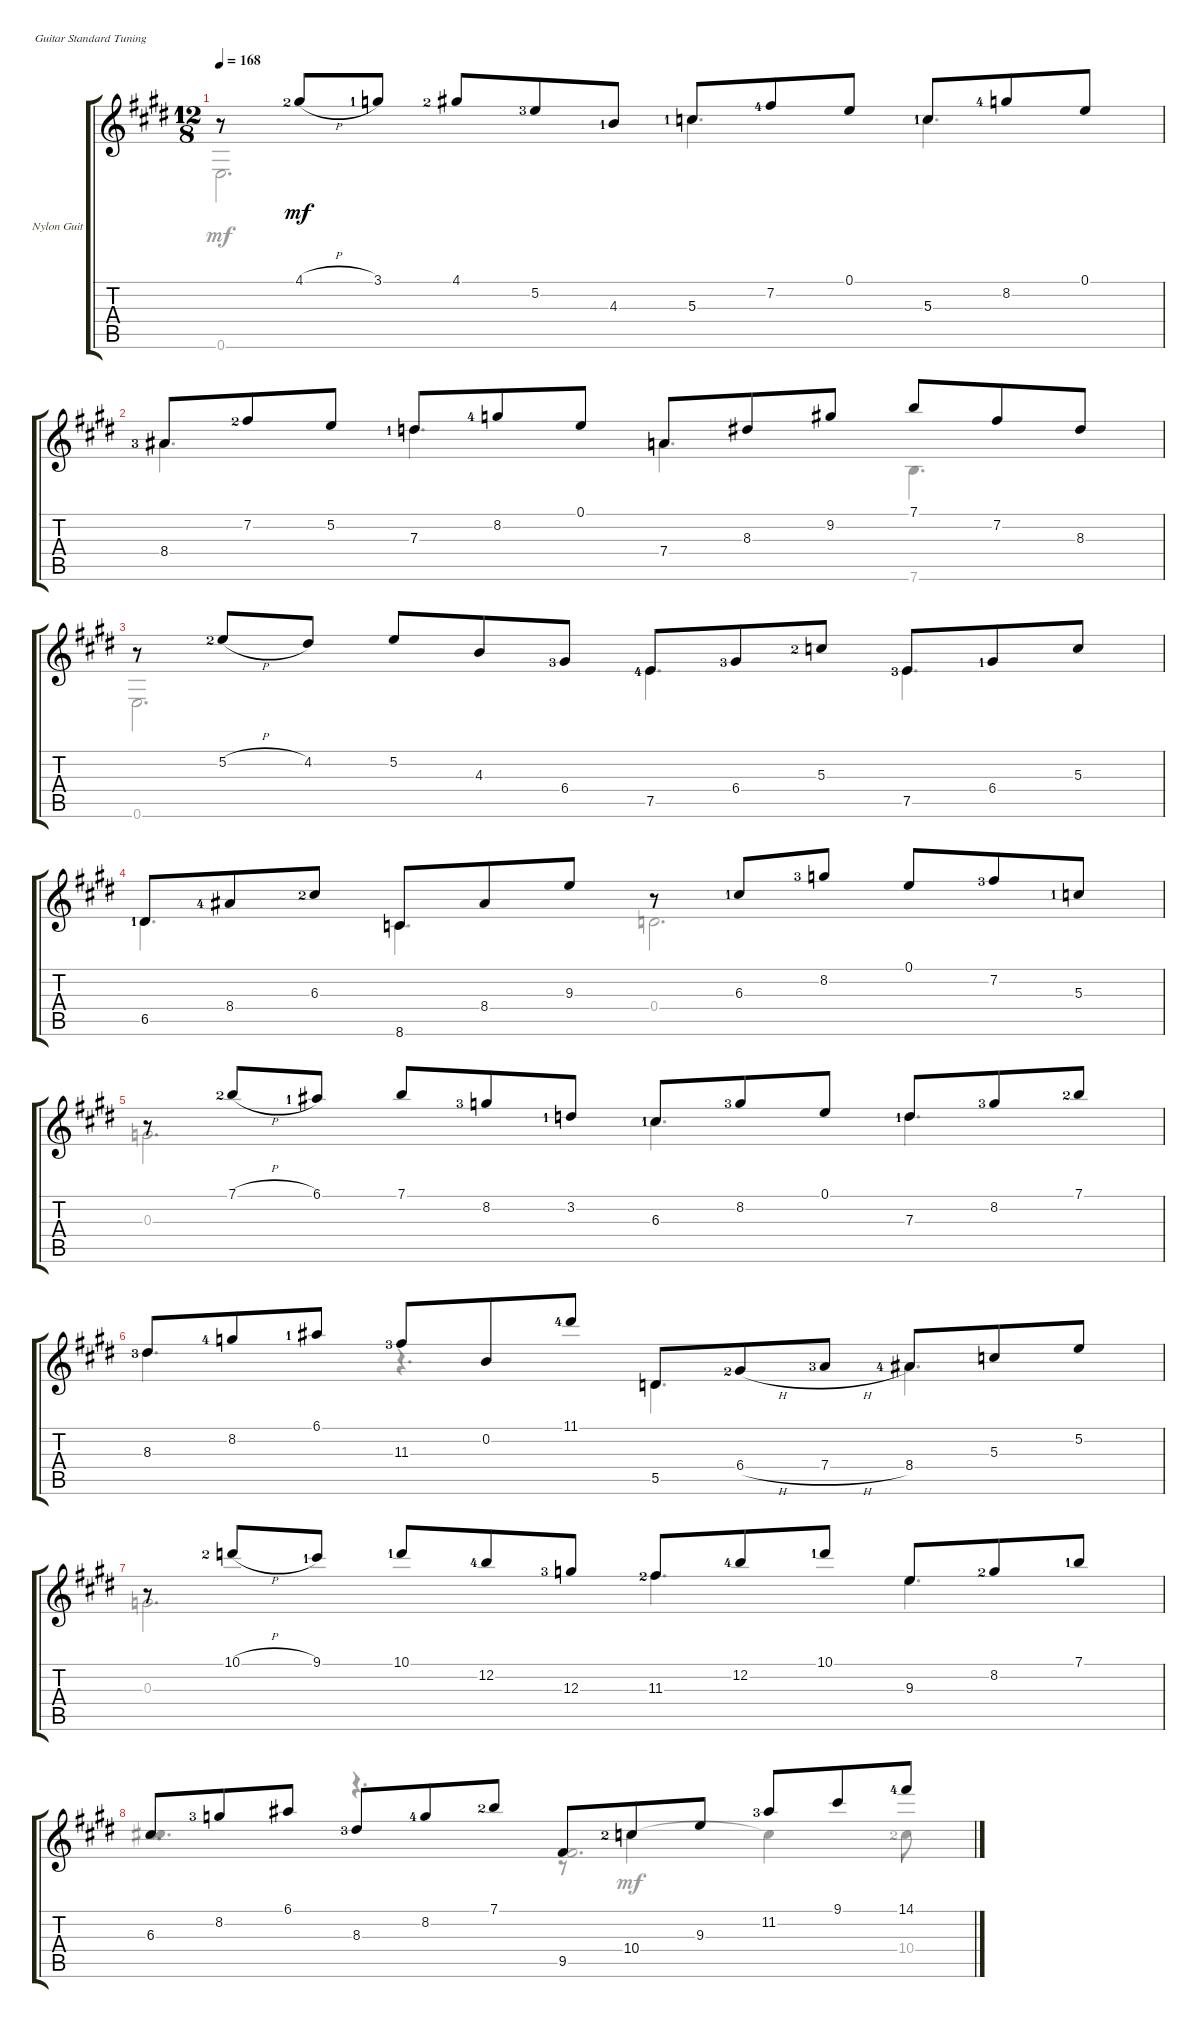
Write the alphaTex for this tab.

\defaultSystemsLayout 4
\bracketExtendMode groupsimilarinstruments
\firstSystemTrackNameOrientation horizontal
\otherSystemsTrackNameOrientation horizontal
\track ("Nylon Guitar" "Nylon Guit") {instrument acousticguitarsteel}
\staff {score tabs}
\tuning (E4 B3 G3 D3 A2 E2)
\voice
\ts (12 8)
\tempo 168
\clef g2
\scale
0.427061
\ks e
r.8{dy mf instrument acousticguitarsteel} 4.1{h lf 3}.8 3.1{lf 2}.8 4.1{lf 3}.8 5.2{lf 4}.8 4.3{lf 2}.8 5.3{lf 2}.8 7.2{lf 5}.8 0.1.8 5.3{lf 2}.8 8.2{lf 5}.8 0.1.8 |
\scale
0.417548 8.4{lf 4}.8 7.2{lf 3}.8 5.2.8 7.3{lf 2}.8 8.2{lf 5}.8 0.1.8 7.4.8 8.3.8 9.2.8 7.1.8 7.2.8 8.3.8 |
\scale
0.309075 r.8 5.2{h lf 3}.8 4.2.8 5.2.8 4.3.8 6.4{lf 4}.8 7.5{lf 5}.8 6.4{lf 4}.8 5.3{lf 3}.8 7.5{lf 4}.8 6.4{lf 2}.8 5.3.8 |
\scale
0.374663 6.5{lf 2}.8 8.4{lf 5}.8 6.3{lf 3}.8 8.6.8 8.4.8 9.3.8 r.8 6.3{lf 2}.8 8.2{lf 4}.8 0.1.8 7.2{lf 4}.8 5.3{lf 2}.8 |
\scale
0.316262 r.8 7.1{h lf 3}.8 6.1{lf 2}.8 7.1.8 8.2{lf 4}.8 3.2{lf 2}.8 6.3{lf 2}.8 8.2{lf 4}.8 0.1.8 7.3{lf 2}.8 8.2{lf 4}.8 7.1{lf 3}.8 |
\scale
0.315136 8.3{lf 4}.8 8.2{lf 5}.8 6.1{lf 2}.8 11.3{lf 4}.8 0.2.8 11.1{lf 5}.8 5.5.8 6.4{h lf 3}.8 7.4{h lf 4}.8 8.4{lf 5}.8 5.3.8 5.2.8 |
\scale
0.350703 r.8 10.1{h lf 3}.8 9.1{lf 2}.8 10.1{lf 2}.8 12.2{lf 5}.8 12.3{lf 4}.8 11.3{lf 3}.8 12.2{lf 5}.8 10.1{lf 2}.8 9.3.8 8.2{lf 3}.8 7.1{lf 2}.8 |
\scale
0.33416 6.3.8 8.2{lf 4}.8 6.1.8 8.3{lf 4}.8 8.2{lf 5}.8 7.1{lf 3}.8 9.5.8 10.4{lf 3}.8 9.3.8 11.2{lf 4}.8 9.1.8 14.1{lf 5}.8
\voice
\clef g2
\ottava regular
\simile none
\scale
0.427061
\ks e
0.6.2{d dy mf} 5.3{lf 2}.4{d} 5.3{lf 2}.4{d} |
\scale
0.417548 8.4{lf 4}.4{d} 7.3.4{d} 7.4.4{d} 7.6.4{d} |
\scale
0.309075 0.6.2{d} 7.5{lf 5}.4{d} 7.5{lf 4}.4{d} |
\scale
0.374663 6.5{lf 2}.4{d} 8.6.4{d} 0.4.2{d} |
\scale
0.316262 0.3.2{d} 6.3{lf 2}.4{d} 7.3{lf 2}.4{d} |
\scale
0.315136 8.3{lf 4}.4{d} r.4{d} 5.5.4{d} 8.4{lf 5}.4{d} |
\scale
0.350703 0.3.2{d} 11.3{lf 3}.4{d} 9.3.4{d} |
\scale
0.33416 6.3.4{d beam invert} r.4{d beam invert} 9.5.2{d beam invert}
\voice
\clef g2
\ottava regular
\simile none
\scale
0.427061
\ks e
|
\scale
0.417548 |
\scale
0.309075 |
\scale
0.374663 |
\scale
0.316262 |
\scale
0.315136 |
\scale
0.350703 |
\scale
0.33416 r.2{d} r.8 10.4{lf 3}.4 10.4{t}.4 10.4{lf 3}.8
